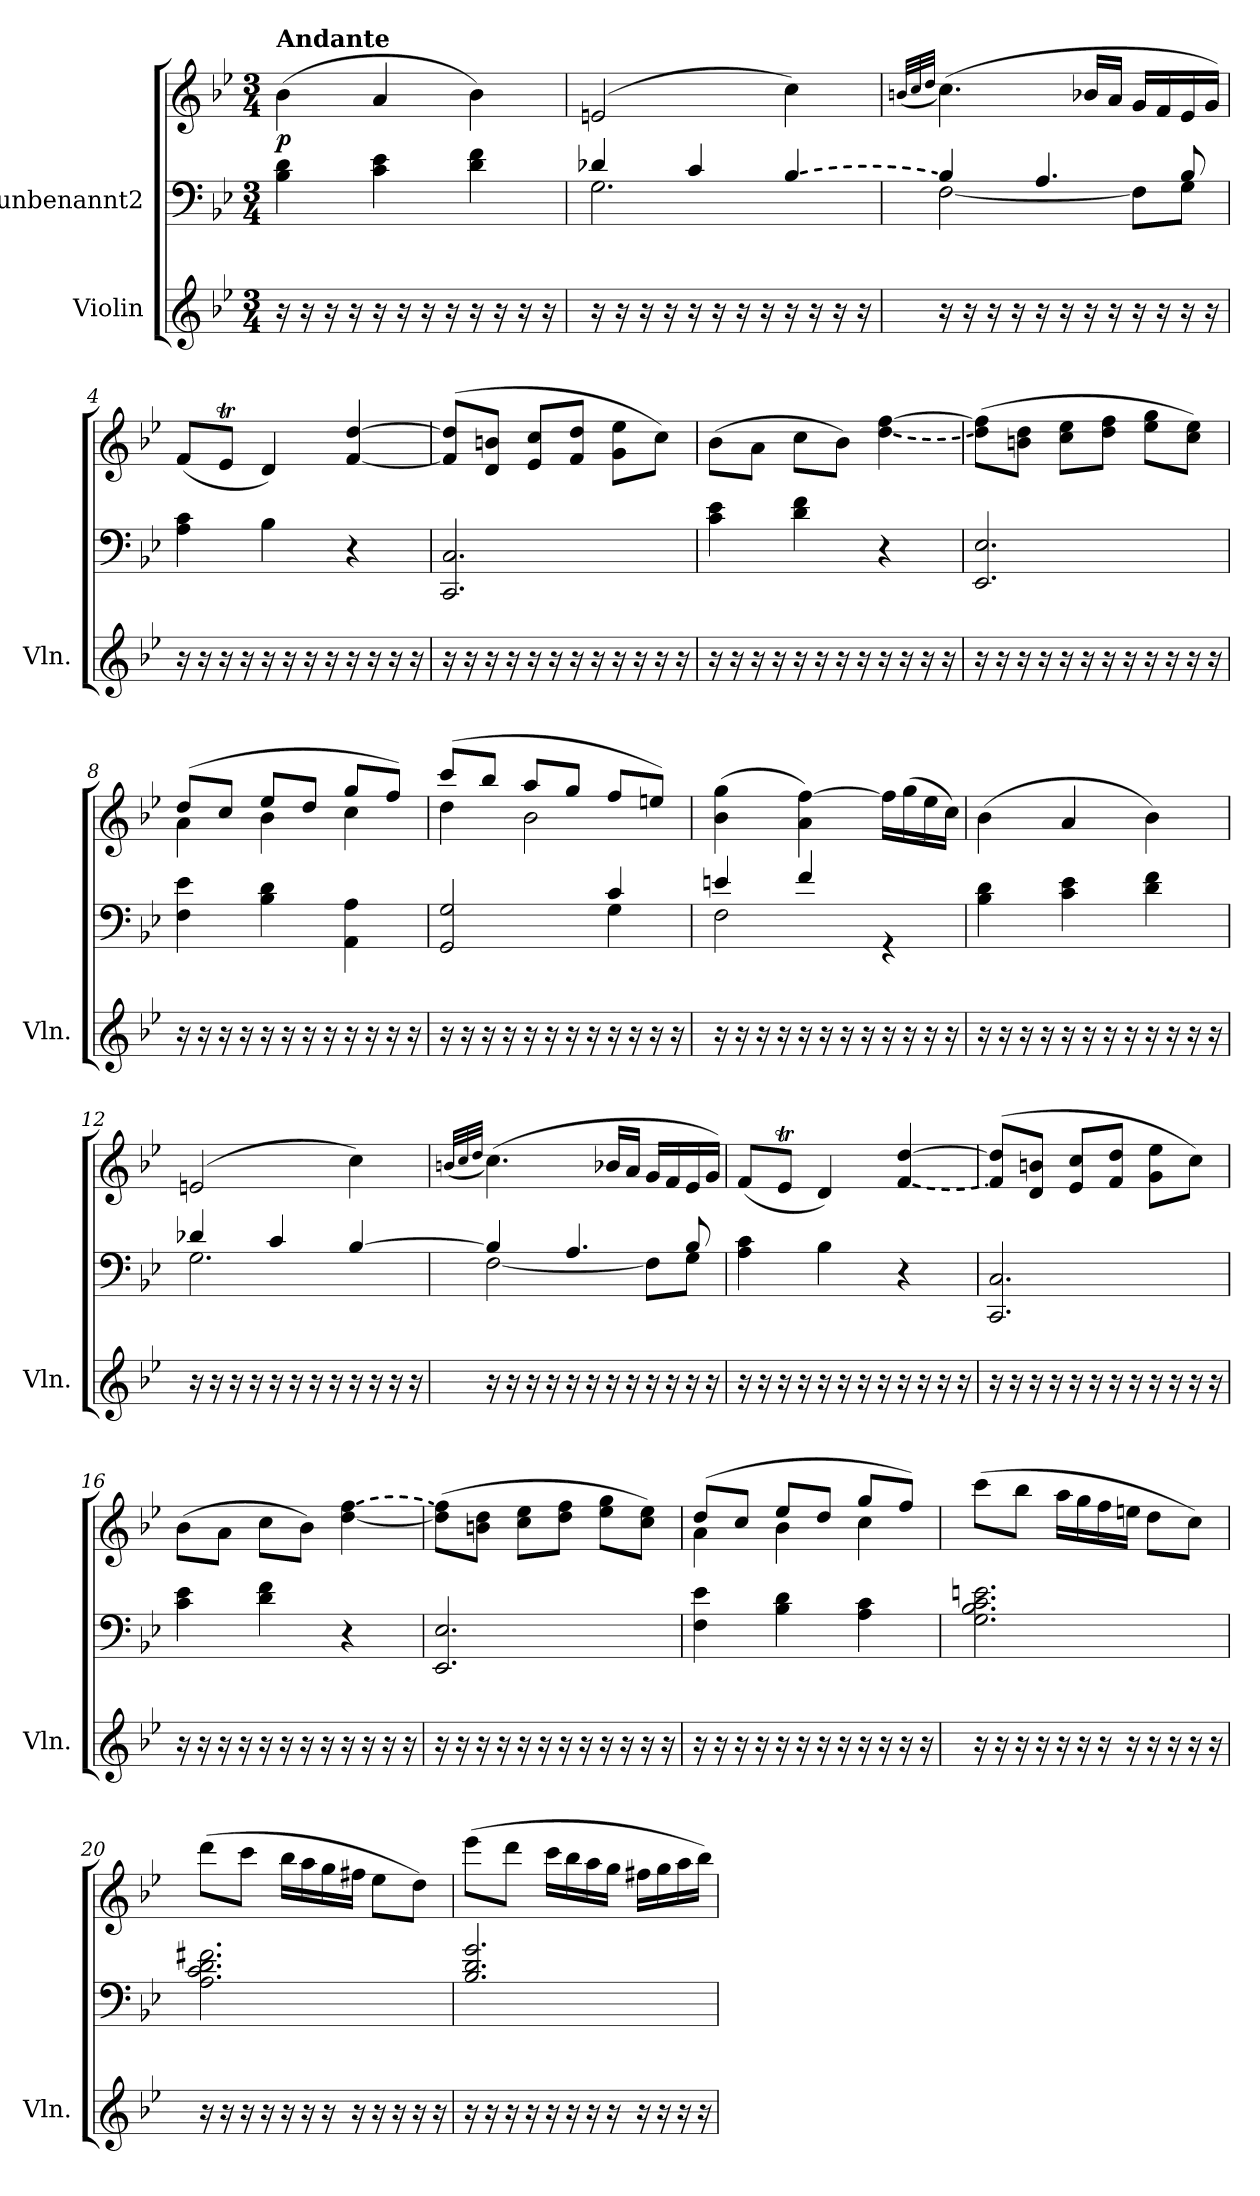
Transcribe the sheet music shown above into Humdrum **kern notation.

**kern	**kern	**kern	**dynam
*part2	*part1	*part1	*part1
*staff3	*staff2	*staff1	*staff1/2
*I"Violin	*I"unbenannt2	*	*
*I'Vln.	*	*	*
*clefG2	*clefF4	*clefG2	*
*k[b-e-]	*k[b-e-]	*k[b-e-]	*
*M3/4	*M3/4	*M3/4	*
=1	=1	=1	=1
!	!	!LO:TX:a:B:t=Andante	!
!	!	!	!LO:DY:b
16r	4B-\ 4d\	(>4b-\	p
16r	.	.	.
16r	.	.	.
16r	.	.	.
16r	4c\ 4e-\	4a/	.
16r	.	.	.
16r	.	.	.
16r	.	.	.
16r	4d\ 4f\	4b-\)	.
16r	.	.	.
16r	.	.	.
16r	.	.	.
=2	=2	=2	=2
*	*^	*	*
16r	4d-X/	2.G\	(>2en/	.
16r	.	.	.	.
16r	.	.	.	.
16r	.	.	.	.
16r	4c/	.	.	.
16r	.	.	.	.
16r	.	.	.	.
16r	.	.	.	.
!	!LO:T:dash	!	!	!
16r	[4B-/	.	4cc\)	.
16r	.	.	.	.
16r	.	.	.	.
16r	.	.	.	.
=3	=3	=3	=3	=3
.	.	.	(<32qbn/LLL	.
.	.	.	32qcc/	.
.	.	.	32qdd/JJJ	.
16r	4B-/]	[2F\	(>4.cc\)	.
16r	.	.	.	.
16r	.	.	.	.
16r	.	.	.	.
16r	4.A/	.	.	.
16r	.	.	.	.
16r	.	.	16b-X/LL	.
16r	.	.	16a/JJ	.
16r	.	8F\L]	16g/LL	.
16r	.	.	16f/	.
16r	8B-/	8G\J	16e-/	.
16r	.	.	16g/JJ)	.
*	*v	*v	*	*
=4	=4	=4	=4
16r	4A\ 4c\	(<8f/L	.
16r	.	.	.
16r	.	8e-T/J	.
16r	.	.	.
16r	4B-\	4d/)	.
16r	.	.	.
16r	.	.	.
16r	.	.	.
16r	4r	[4f/ [4dd/	.
16r	.	.	.
16r	.	.	.
16r	.	.	.
!!LO:LB:g=z
=5	=5	=5	=5
16r	2.CC/ 2.C/	(<8f/] 8dd/]L	.
16r	.	.	.
16r	.	8d/ 8bn/J	.
16r	.	.	.
16r	.	8e-/ 8cc/L	.
16r	.	.	.
16r	.	8f/ 8dd/J	.
16r	.	.	.
16r	.	8g\ 8ee-\L	.
16r	.	.	.
16r	.	8cc\J)	.
16r	.	.	.
!!LO:LB:g=z
=6	=6	=6	=6
16r	4c\ 4e-\	(>8b-\L	.
16r	.	.	.
16r	.	8a\J	.
16r	.	.	.
16r	4d\ 4f\	8cc\L	.
16r	.	.	.
16r	.	8b-\J)	.
16r	.	.	.
!	!	!LO:T:n=1:dash	!
16r	4r	[4dd\ [4ff\	.
16r	.	.	.
16r	.	.	.
16r	.	.	.
=7	=7	=7	=7
16r	2.EE-/ 2.E-/	(>8dd\] 8ff\]L	.
16r	.	.	.
16r	.	8bn\ 8dd\J	.
16r	.	.	.
16r	.	8cc\ 8ee-\L	.
16r	.	.	.
16r	.	8dd\ 8ff\J	.
16r	.	.	.
16r	.	8ee-\ 8gg\L	.
16r	.	.	.
16r	.	8cc\ 8ee-\J)	.
16r	.	.	.
=8	=8	=8	=8
*	*	*^	*
16r	4F\ 4e-\	(>8dd/L	4a\	.
16r	.	.	.	.
16r	.	8cc/J	.	.
16r	.	.	.	.
16r	4B-\ 4d\	8ee-/L	4b-\	.
16r	.	.	.	.
16r	.	8dd/J	.	.
16r	.	.	.	.
16r	4AA\ 4A\	8gg/L	4cc\	.
16r	.	.	.	.
16r	.	8ff/J)	.	.
16r	.	.	.	.
=9	=9	=9	=9	=9
*	*^	*	*	*
16r	2GG/ 2G/	2ryy	(>8ccc/L	4dd\	.
16r	.	.	.	.	.
16r	.	.	8bb-/J	.	.
16r	.	.	.	.	.
16r	.	.	8aa/L	2b-\	.
16r	.	.	.	.	.
16r	.	.	8gg/J	.	.
16r	.	.	.	.	.
16r	4c/	4G\	8ff/L	.	.
16r	.	.	.	.	.
16r	.	.	8een/J)	.	.
16r	.	.	.	.	.
*	*	*	*v	*v	*
!!LO:PB:g=z
=10	=10	=10	=10	=10
16r	4en/	2F\	(>4b-\ 4gg\	.
16r	.	.	.	.
16r	.	.	.	.
16r	.	.	.	.
16r	4f/	.	4a\ [4ff\)	.
16r	.	.	.	.
16r	.	.	.	.
16r	.	.	.	.
16r	4rGG	4ryy	16ff\LL]	.
16r	.	.	(>16gg\	.
16r	.	.	16ee-\	.
16r	.	.	16cc\JJ)	.
*	*v	*v	*	*
!!LO:LB:g=z
=11	=11	=11	=11
16r	4B-\ 4d\	(>4b-\	.
16r	.	.	.
16r	.	.	.
16r	.	.	.
16r	4c\ 4e-\	4a/	.
16r	.	.	.
16r	.	.	.
16r	.	.	.
16r	4d\ 4f\	4b-\)	.
16r	.	.	.
16r	.	.	.
16r	.	.	.
=12	=12	=12	=12
*	*^	*	*
16r	4d-X/	2.G\	(>2en/	.
16r	.	.	.	.
16r	.	.	.	.
16r	.	.	.	.
16r	4c/	.	.	.
16r	.	.	.	.
16r	.	.	.	.
16r	.	.	.	.
16r	[4B-/	.	4cc\)	.
16r	.	.	.	.
16r	.	.	.	.
16r	.	.	.	.
=13	=13	=13	=13	=13
.	.	.	(<32qbn/LLL	.
.	.	.	32qcc/	.
.	.	.	32qdd/JJJ	.
16r	4B-/]	[2F\	(>4.cc\)	.
16r	.	.	.	.
16r	.	.	.	.
16r	.	.	.	.
16r	4.A/	.	.	.
16r	.	.	.	.
16r	.	.	16b-X/LL	.
16r	.	.	16a/JJ	.
16r	.	8F\L]	16g/LL	.
16r	.	.	16f/	.
16r	8B-/	8G\J	16e-/	.
16r	.	.	16g/JJ)	.
*	*v	*v	*	*
=14	=14	=14	=14
16r	4A\ 4c\	(<8f/L	.
16r	.	.	.
16r	.	8e-T/J	.
16r	.	.	.
16r	4B-\	4d/)	.
16r	.	.	.
16r	.	.	.
16r	.	.	.
!	!	!LO:T:n=1:dash	!
16r	4r	[4f/ [4dd/	.
16r	.	.	.
16r	.	.	.
16r	.	.	.
!!LO:LB:g=z
=15	=15	=15	=15
16r	2.CC/ 2.C/	(<8f/] 8dd/]L	.
16r	.	.	.
16r	.	8d/ 8bn/J	.
16r	.	.	.
16r	.	8e-/ 8cc/L	.
16r	.	.	.
16r	.	8f/ 8dd/J	.
16r	.	.	.
16r	.	8g\ 8ee-\L	.
16r	.	.	.
16r	.	8cc\J)	.
16r	.	.	.
!!LO:LB:g=z
=16	=16	=16	=16
16r	4c\ 4e-\	(>8b-\L	.
16r	.	.	.
16r	.	8a\J	.
16r	.	.	.
16r	4d\ 4f\	8cc\L	.
16r	.	.	.
16r	.	8b-\J)	.
16r	.	.	.
!	!	!LO:T:n=2:dash	!
16r	4r	[4dd\ [4ff\	.
16r	.	.	.
16r	.	.	.
16r	.	.	.
=17	=17	=17	=17
16r	2.EE-/ 2.E-/	(>8dd\] 8ff\]L	.
16r	.	.	.
16r	.	8bn\ 8dd\J	.
16r	.	.	.
16r	.	8cc\ 8ee-\L	.
16r	.	.	.
16r	.	8dd\ 8ff\J	.
16r	.	.	.
16r	.	8ee-\ 8gg\L	.
16r	.	.	.
16r	.	8cc\ 8ee-\J)	.
16r	.	.	.
=18	=18	=18	=18
*	*	*^	*
16r	4F\ 4e-\	(>8dd/L	4a\	.
16r	.	.	.	.
16r	.	8cc/J	.	.
16r	.	.	.	.
16r	4B-\ 4d\	8ee-/L	4b-\	.
16r	.	.	.	.
16r	.	8dd/J	.	.
16r	.	.	.	.
16r	4A\ 4c\	8gg/L	4cc\	.
16r	.	.	.	.
16r	.	8ff/J)	.	.
16r	.	.	.	.
*	*	*v	*v	*
=19	=19	=19	=19
16r	2.G\ 2.B-\ 2.c\ 2.en\	(>8ccc\L	.
16r	.	.	.
16r	.	8bb-\J	.
16r	.	.	.
16r	.	16aa\LL	.
16r	.	16gg\	.
16r	.	16ff\	.
16r	.	16een\JJ	.
16r	.	8dd\L	.
16r	.	.	.
16r	.	8cc\J)	.
16r	.	.	.
!!LO:PB:g=z
=20	=20	=20	=20
16r	2.A\ 2.c\ 2.d\ 2.f#X\	(>8ddd\L	.
16r	.	.	.
16r	.	8ccc\J	.
16r	.	.	.
16r	.	16bb-\LL	.
16r	.	16aa\	.
16r	.	16gg\	.
16r	.	16ff#X\JJ	.
16r	.	8ee-\L	.
16r	.	.	.
16r	.	8dd\J)	.
16r	.	.	.
=21	=21	=21	=21
16r	2.B-/ 2.d/ 2.g/	(>8eee-\L	.
16r	.	.	.
16r	.	8ddd\J	.
16r	.	.	.
16r	.	16ccc\LL	.
16r	.	16bb-\	.
16r	.	16aa\	.
16r	.	16gg\JJ	.
16r	.	16ff#X\LL	.
16r	.	16gg\	.
16r	.	16aa\	.
16r	.	16bb-\JJ)	.
=	=	=	=
*-	*-	*-	*-
